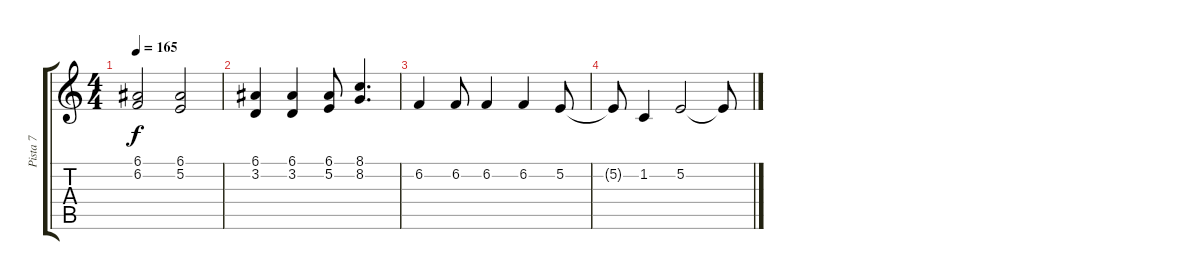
\track ("Pista 7" "Pista 7") {instrument electricgrandpiano}
\staff {score tabs}
\tuning (E4 B3 G3 D3 A2 E2) {hide}
\ts (4 4)
\tempo 165
\clef g2
\ks c
(6.1{t} 6.2{t}).2{dy f} (6.1 5.2).2 |
(6.1 3.2).4 (6.1 3.2).4 (6.1 5.2).8 (8.1 8.2).4{d} |
6.2.4 6.2.8 6.2.4 6.2.4 5.2.8 |
5.2{t}.8 1.2.4 5.2.2 5.2{t}.8
